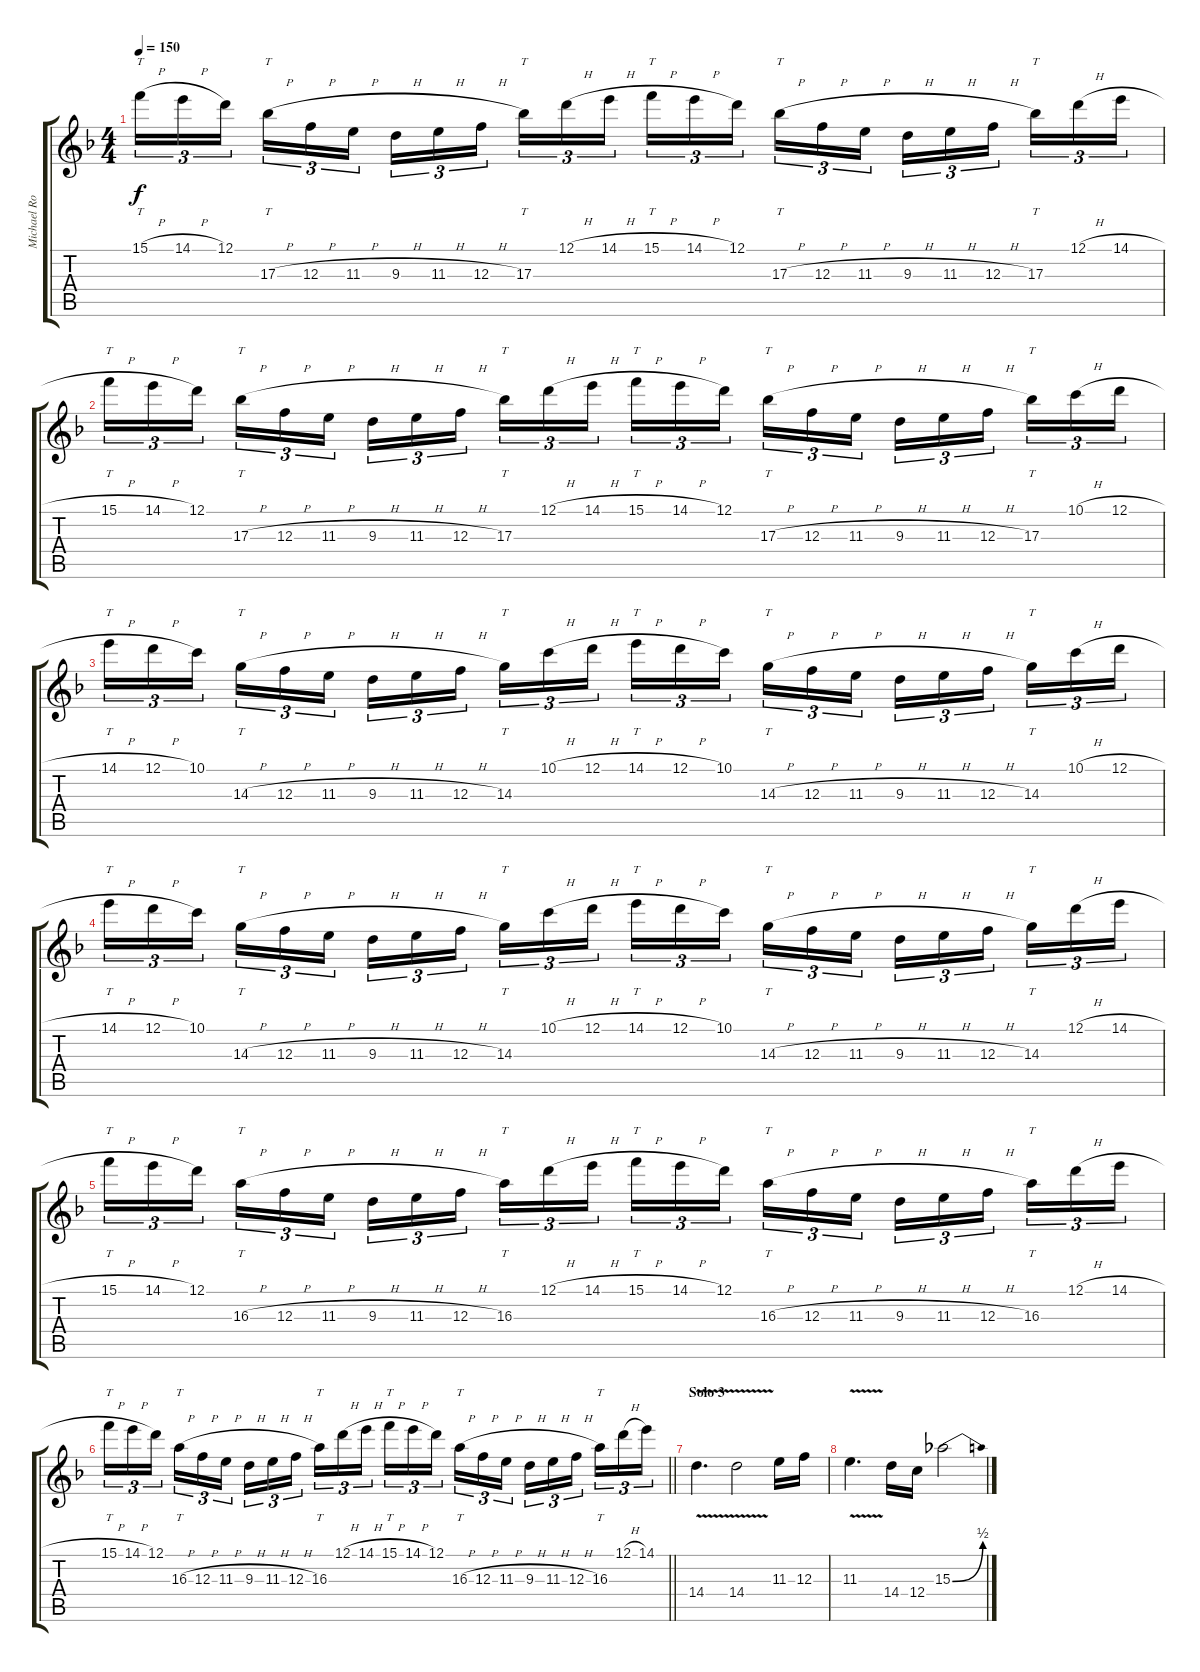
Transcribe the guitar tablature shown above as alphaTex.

\track ("Michael Romeo" "Michael Ro") {instrument distortionguitar}
\staff {score tabs}
\tuning (D4 A3 F3 C3 G2 D2) {hide}
\ts (4 4)
\tempo 150
\clef g2
\ks dminor
15.1{h}.16{tt tu (3 2) dy f} 14.1{h}.16{tu (3 2)} 12.1.16{tu (3 2) beam splitsecondary} 17.3{h}.16{tt tu (3 2)} 12.3{h}.16{tu (3 2)} 11.3{h}.16{tu (3 2)} 9.3{h}.16{tu (3 2)} 11.3{h}.16{tu (3 2)} 12.3{h}.16{tu (3 2) beam splitsecondary} 17.3.16{tt tu (3 2)} 12.1{h}.16{tu (3 2)} 14.1{h}.16{tu (3 2)} 15.1{h}.16{tt tu (3 2)} 14.1{h}.16{tu (3 2)} 12.1.16{tu (3 2) beam splitsecondary} 17.3{h}.16{tt tu (3 2)} 12.3{h}.16{tu (3 2)} 11.3{h}.16{tu (3 2)} 9.3{h}.16{tu (3 2)} 11.3{h}.16{tu (3 2)} 12.3{h}.16{tu (3 2) beam splitsecondary} 17.3.16{tt tu (3 2)} 12.1{h}.16{tu (3 2)} 14.1{h}.16{tu (3 2)} |
15.1{h}.16{tt tu (3 2)} 14.1{h}.16{tu (3 2)} 12.1.16{tu (3 2) beam splitsecondary} 17.3{h}.16{tt tu (3 2)} 12.3{h}.16{tu (3 2)} 11.3{h}.16{tu (3 2)} 9.3{h}.16{tu (3 2)} 11.3{h}.16{tu (3 2)} 12.3{h}.16{tu (3 2) beam splitsecondary} 17.3.16{tt tu (3 2)} 12.1{h}.16{tu (3 2)} 14.1{h}.16{tu (3 2)} 15.1{h}.16{tt tu (3 2)} 14.1{h}.16{tu (3 2)} 12.1.16{tu (3 2) beam splitsecondary} 17.3{h}.16{tt tu (3 2)} 12.3{h}.16{tu (3 2)} 11.3{h}.16{tu (3 2)} 9.3{h}.16{tu (3 2)} 11.3{h}.16{tu (3 2)} 12.3{h}.16{tu (3 2) beam splitsecondary} 17.3.16{tt tu (3 2)} 10.1{h}.16{tu (3 2)} 12.1{h}.16{tu (3 2)} |
14.1{h}.16{tt tu (3 2)} 12.1{h}.16{tu (3 2)} 10.1.16{tu (3 2) beam splitsecondary} 14.3{h}.16{tt tu (3 2)} 12.3{h}.16{tu (3 2)} 11.3{h}.16{tu (3 2)} 9.3{h}.16{tu (3 2)} 11.3{h}.16{tu (3 2)} 12.3{h}.16{tu (3 2) beam splitsecondary} 14.3.16{tt tu (3 2)} 10.1{h}.16{tu (3 2)} 12.1{h}.16{tu (3 2)} 14.1{h}.16{tt tu (3 2)} 12.1{h}.16{tu (3 2)} 10.1.16{tu (3 2) beam splitsecondary} 14.3{h}.16{tt tu (3 2)} 12.3{h}.16{tu (3 2)} 11.3{h}.16{tu (3 2)} 9.3{h}.16{tu (3 2)} 11.3{h}.16{tu (3 2)} 12.3{h}.16{tu (3 2) beam splitsecondary} 14.3.16{tt tu (3 2)} 10.1{h}.16{tu (3 2)} 12.1{h}.16{tu (3 2)} |
14.1{h}.16{tt tu (3 2)} 12.1{h}.16{tu (3 2)} 10.1.16{tu (3 2) beam splitsecondary} 14.3{h}.16{tt tu (3 2)} 12.3{h}.16{tu (3 2)} 11.3{h}.16{tu (3 2)} 9.3{h}.16{tu (3 2)} 11.3{h}.16{tu (3 2)} 12.3{h}.16{tu (3 2) beam splitsecondary} 14.3.16{tt tu (3 2)} 10.1{h}.16{tu (3 2)} 12.1{h}.16{tu (3 2)} 14.1{h}.16{tt tu (3 2)} 12.1{h}.16{tu (3 2)} 10.1.16{tu (3 2) beam splitsecondary} 14.3{h}.16{tt tu (3 2)} 12.3{h}.16{tu (3 2)} 11.3{h}.16{tu (3 2)} 9.3{h}.16{tu (3 2)} 11.3{h}.16{tu (3 2)} 12.3{h}.16{tu (3 2) beam splitsecondary} 14.3.16{tt tu (3 2)} 12.1{h}.16{tu (3 2)} 14.1{h}.16{tu (3 2)} |
15.1{h}.16{tt tu (3 2)} 14.1{h}.16{tu (3 2)} 12.1.16{tu (3 2) beam splitsecondary} 16.3{h}.16{tt tu (3 2)} 12.3{h}.16{tu (3 2)} 11.3{h}.16{tu (3 2)} 9.3{h}.16{tu (3 2)} 11.3{h}.16{tu (3 2)} 12.3{h}.16{tu (3 2) beam splitsecondary} 16.3.16{tt tu (3 2)} 12.1{h}.16{tu (3 2)} 14.1{h}.16{tu (3 2)} 15.1{h}.16{tt tu (3 2)} 14.1{h}.16{tu (3 2)} 12.1.16{tu (3 2) beam splitsecondary} 16.3{h}.16{tt tu (3 2)} 12.3{h}.16{tu (3 2)} 11.3{h}.16{tu (3 2)} 9.3{h}.16{tu (3 2)} 11.3{h}.16{tu (3 2)} 12.3{h}.16{tu (3 2) beam splitsecondary} 16.3.16{tt tu (3 2)} 12.1{h}.16{tu (3 2)} 14.1{h}.16{tu (3 2)} |
\barLineRight lightlight
15.1{h}.16{tt tu (3 2)} 14.1{h}.16{tu (3 2)} 12.1.16{tu (3 2) beam splitsecondary} 16.3{h}.16{tt tu (3 2)} 12.3{h}.16{tu (3 2)} 11.3{h}.16{tu (3 2)} 9.3{h}.16{tu (3 2)} 11.3{h}.16{tu (3 2)} 12.3{h}.16{tu (3 2) beam splitsecondary} 16.3.16{tt tu (3 2)} 12.1{h}.16{tu (3 2)} 14.1{h}.16{tu (3 2)} 15.1{h}.16{tt tu (3 2)} 14.1{h}.16{tu (3 2)} 12.1.16{tu (3 2) beam splitsecondary} 16.3{h}.16{tt tu (3 2)} 12.3{h}.16{tu (3 2)} 11.3{h}.16{tu (3 2)} 9.3{h}.16{tu (3 2)} 11.3{h}.16{tu (3 2)} 12.3{h}.16{tu (3 2) beam splitsecondary} 16.3.16{tt tu (3 2)} 12.1{h}.16{tu (3 2)} 14.1.16{tu (3 2)} |
\section ("" "Solo 3")
14.4{v}.4{d} 14.4{v}.2 11.3.16 12.3.16 |
11.3{v}.4{d} 14.4.16 12.4.16 15.3{be (bend 0 0 60 2)}.2
